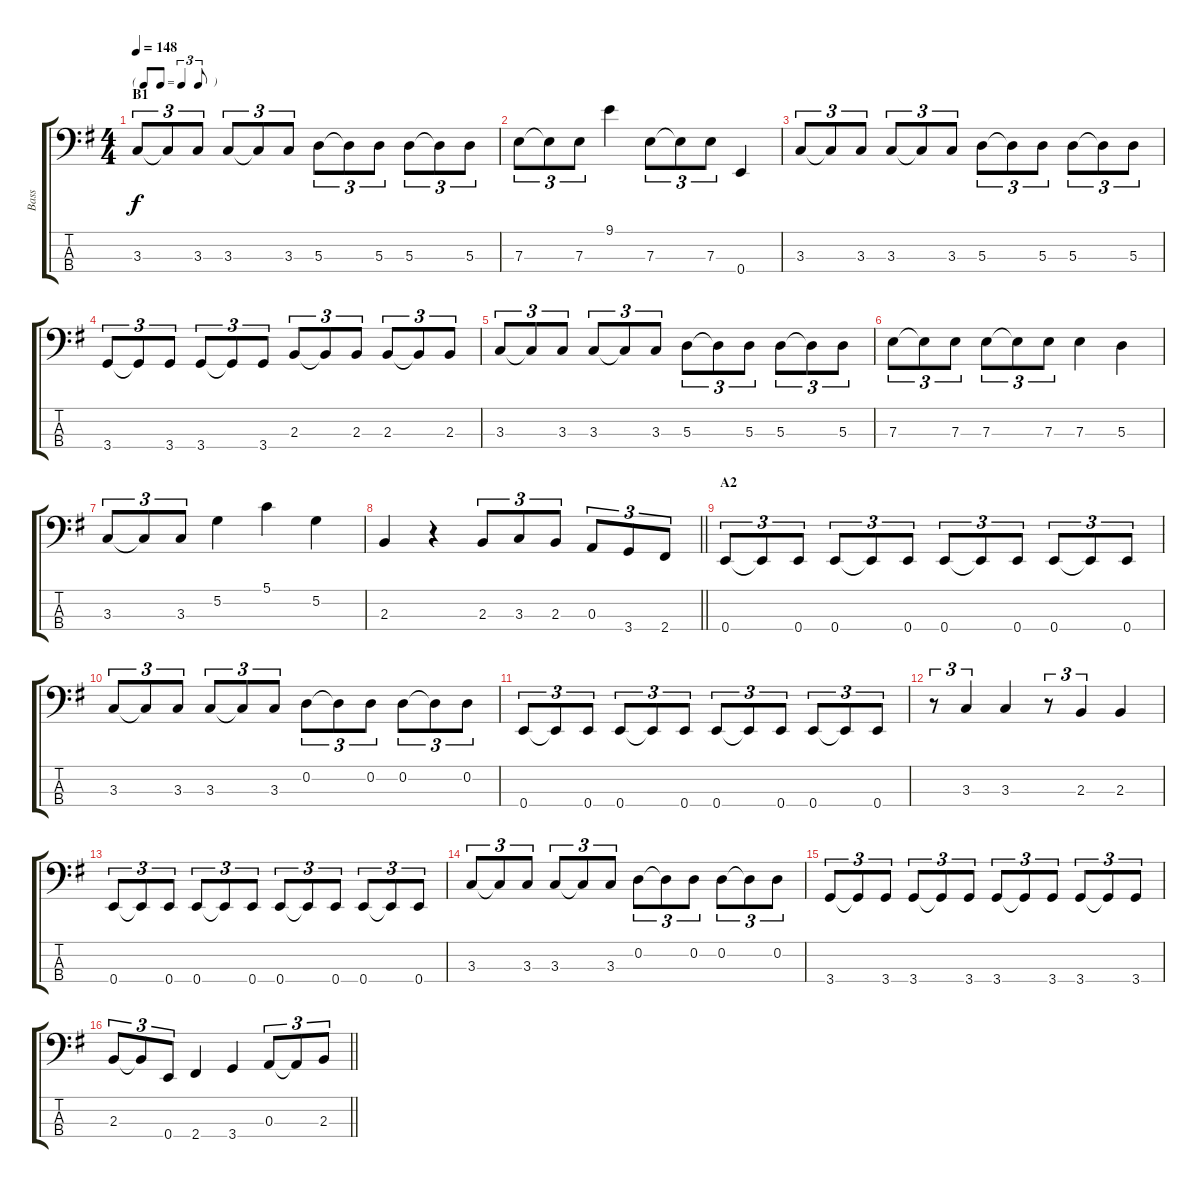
\track ("Bass" "Bass") {instrument electricbasspick}
\staff {score tabs}
\tuning (G2 D2 A1 E1) {hide}
\ts (4 4)
\tf triplet8th
\section ("" "B1")
\tempo 148
\clef f4
\ks g
3.3.8{tu (3 2) dy f} 3.3{t}.8{tu (3 2)} 3.3.8{tu (3 2)} 3.3.8{tu (3 2)} 3.3{t}.8{tu (3 2)} 3.3.8{tu (3 2)} 5.3.8{tu (3 2)} 5.3{t}.8{tu (3 2)} 5.3.8{tu (3 2)} 5.3.8{tu (3 2)} 5.3{t}.8{tu (3 2)} 5.3.8{tu (3 2)} |
7.3.8{tu (3 2)} 7.3{t}.8{tu (3 2)} 7.3.8{tu (3 2)} 9.1.4 7.3.8{tu (3 2)} 7.3{t}.8{tu (3 2)} 7.3.8{tu (3 2)} 0.4.4 |
3.3.8{tu (3 2)} 3.3{t}.8{tu (3 2)} 3.3.8{tu (3 2)} 3.3.8{tu (3 2)} 3.3{t}.8{tu (3 2)} 3.3.8{tu (3 2)} 5.3.8{tu (3 2)} 5.3{t}.8{tu (3 2)} 5.3.8{tu (3 2)} 5.3.8{tu (3 2)} 5.3{t}.8{tu (3 2)} 5.3.8{tu (3 2)} |
3.4.8{tu (3 2)} 3.4{t}.8{tu (3 2)} 3.4.8{tu (3 2)} 3.4.8{tu (3 2)} 3.4{t}.8{tu (3 2)} 3.4.8{tu (3 2)} 2.3.8{tu (3 2)} 2.3{t}.8{tu (3 2)} 2.3.8{tu (3 2)} 2.3.8{tu (3 2)} 2.3{t}.8{tu (3 2)} 2.3.8{tu (3 2)} |
3.3.8{tu (3 2)} 3.3{t}.8{tu (3 2)} 3.3.8{tu (3 2)} 3.3.8{tu (3 2)} 3.3{t}.8{tu (3 2)} 3.3.8{tu (3 2)} 5.3.8{tu (3 2)} 5.3{t}.8{tu (3 2)} 5.3.8{tu (3 2)} 5.3.8{tu (3 2)} 5.3{t}.8{tu (3 2)} 5.3.8{tu (3 2)} |
7.3.8{tu (3 2)} 7.3{t}.8{tu (3 2)} 7.3.8{tu (3 2)} 7.3.8{tu (3 2)} 7.3{t}.8{tu (3 2)} 7.3.8{tu (3 2)} 7.3.4 5.3.4 |
3.3.8{tu (3 2)} 3.3{t}.8{tu (3 2)} 3.3.8{tu (3 2)} 5.2.4 5.1.4 5.2.4 |
\barLineRight lightlight
2.3.4 r.4 2.3.8{tu (3 2)} 3.3.8{tu (3 2)} 2.3.8{tu (3 2)} 0.3.8{tu (3 2)} 3.4.8{tu (3 2)} 2.4.8{tu (3 2)} |
\section ("" "A2")
0.4.8{tu (3 2)} 0.4{t}.8{tu (3 2)} 0.4.8{tu (3 2)} 0.4.8{tu (3 2)} 0.4{t}.8{tu (3 2)} 0.4.8{tu (3 2)} 0.4.8{tu (3 2)} 0.4{t}.8{tu (3 2)} 0.4.8{tu (3 2)} 0.4.8{tu (3 2)} 0.4{t}.8{tu (3 2)} 0.4.8{tu (3 2)} |
3.3.8{tu (3 2)} 3.3{t}.8{tu (3 2)} 3.3.8{tu (3 2)} 3.3.8{tu (3 2)} 3.3{t}.8{tu (3 2)} 3.3.8{tu (3 2)} 0.2.8{tu (3 2)} 0.2{t}.8{tu (3 2)} 0.2.8{tu (3 2)} 0.2.8{tu (3 2)} 0.2{t}.8{tu (3 2)} 0.2.8{tu (3 2)} |
0.4.8{tu (3 2)} 0.4{t}.8{tu (3 2)} 0.4.8{tu (3 2)} 0.4.8{tu (3 2)} 0.4{t}.8{tu (3 2)} 0.4.8{tu (3 2)} 0.4.8{tu (3 2)} 0.4{t}.8{tu (3 2)} 0.4.8{tu (3 2)} 0.4.8{tu (3 2)} 0.4{t}.8{tu (3 2)} 0.4.8{tu (3 2)} |
r.8{tu (3 2)} 3.3.4{tu (3 2)} 3.3.4 r.8{tu (3 2)} 2.3.4{tu (3 2)} 2.3.4 |
0.4.8{tu (3 2)} 0.4{t}.8{tu (3 2)} 0.4.8{tu (3 2)} 0.4.8{tu (3 2)} 0.4{t}.8{tu (3 2)} 0.4.8{tu (3 2)} 0.4.8{tu (3 2)} 0.4{t}.8{tu (3 2)} 0.4.8{tu (3 2)} 0.4.8{tu (3 2)} 0.4{t}.8{tu (3 2)} 0.4.8{tu (3 2)} |
3.3.8{tu (3 2)} 3.3{t}.8{tu (3 2)} 3.3.8{tu (3 2)} 3.3.8{tu (3 2)} 3.3{t}.8{tu (3 2)} 3.3.8{tu (3 2)} 0.2.8{tu (3 2)} 0.2{t}.8{tu (3 2)} 0.2.8{tu (3 2)} 0.2.8{tu (3 2)} 0.2{t}.8{tu (3 2)} 0.2.8{tu (3 2)} |
3.4.8{tu (3 2)} 3.4{t}.8{tu (3 2)} 3.4.8{tu (3 2)} 3.4.8{tu (3 2)} 3.4{t}.8{tu (3 2)} 3.4.8{tu (3 2)} 3.4.8{tu (3 2)} 3.4{t}.8{tu (3 2)} 3.4.8{tu (3 2)} 3.4.8{tu (3 2)} 3.4{t}.8{tu (3 2)} 3.4.8{tu (3 2)} |
\barLineRight lightlight
2.3.8{tu (3 2)} 2.3{t}.8{tu (3 2)} 0.4.8{tu (3 2)} 2.4.4 3.4.4 0.3.8{tu (3 2)} 0.3{t}.8{tu (3 2)} 2.3.8{tu (3 2)}
